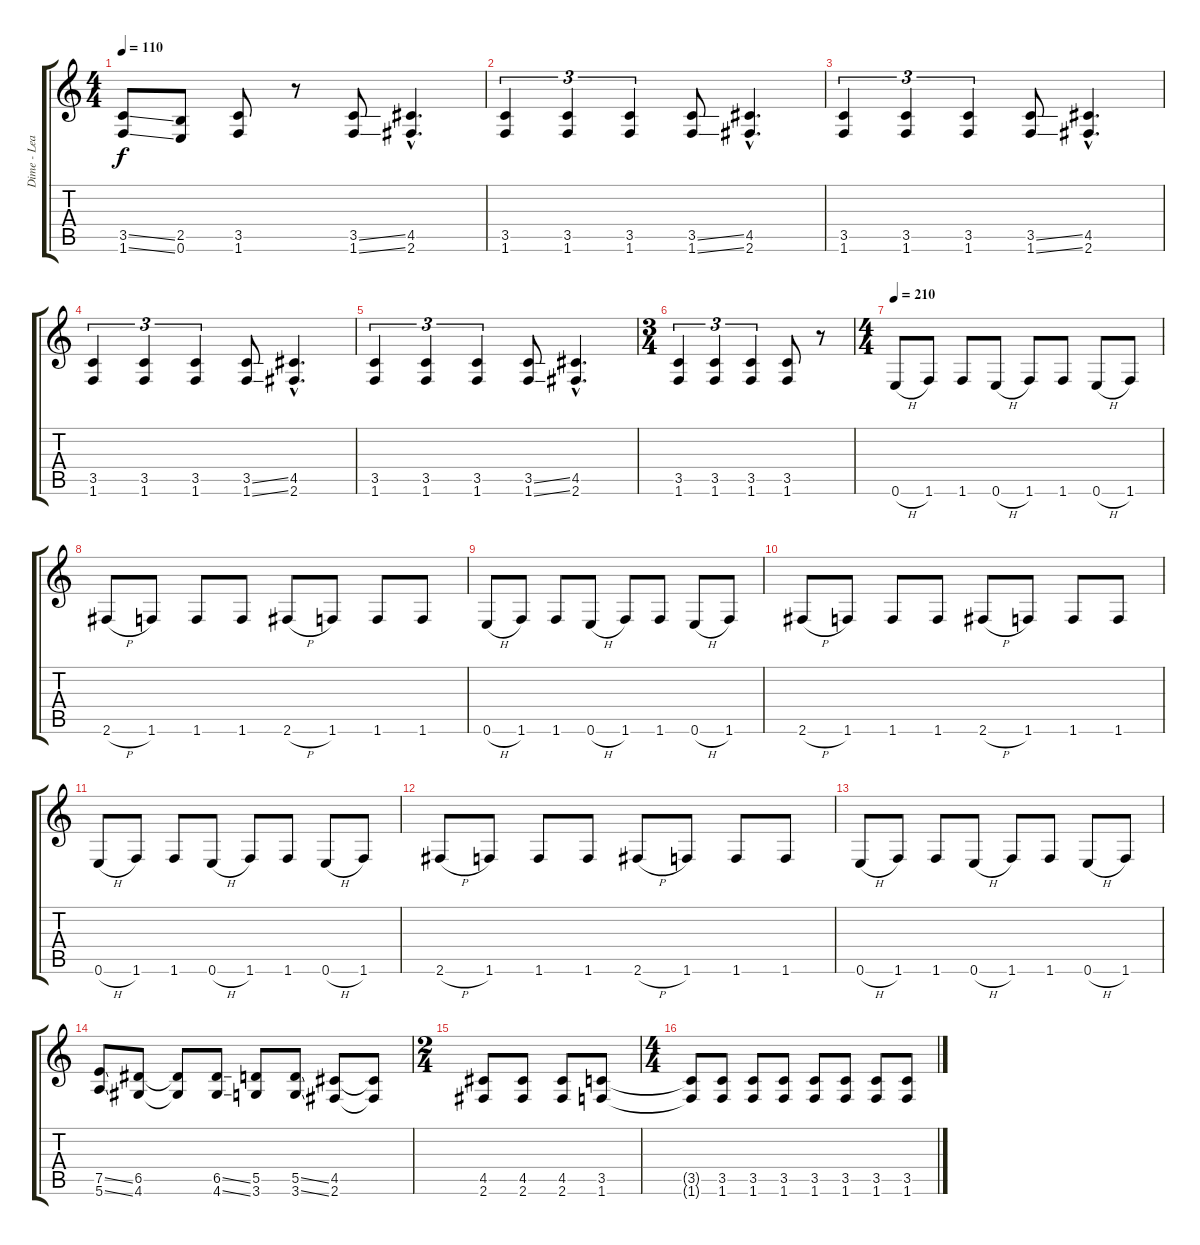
\track ("Dime - Lead" "Dime - Lea") {instrument overdrivenguitar}
\staff {score tabs}
\tuning (E4 B3 G3 D3 A2 E2) {hide}
\ts (4 4)
\tempo 110
\clef g2
\ks c
(3.5{ss} 1.6{ss}).8{dy f} (2.5 0.6).8 (3.5 1.6).8 r.8 (3.5{ss} 1.6{ss}).8 (4.5{hac} 2.6{hac}).4{d} |
(3.5 1.6).4{tu (3 2)} (3.5 1.6).4{tu (3 2)} (3.5 1.6).4{tu (3 2)} (3.5{ss} 1.6{ss}).8 (4.5{hac} 2.6{hac}).4{d} |
(3.5 1.6).4{tu (3 2)} (3.5 1.6).4{tu (3 2)} (3.5 1.6).4{tu (3 2)} (3.5{ss} 1.6{ss}).8 (4.5{hac} 2.6{hac}).4{d} |
(3.5 1.6).4{tu (3 2)} (3.5 1.6).4{tu (3 2)} (3.5 1.6).4{tu (3 2)} (3.5{ss} 1.6{ss}).8 (4.5{hac} 2.6{hac}).4{d} |
(3.5 1.6).4{tu (3 2)} (3.5 1.6).4{tu (3 2)} (3.5 1.6).4{tu (3 2)} (3.5{ss} 1.6{ss}).8 (4.5{hac} 2.6{hac}).4{d} |
\ts (3 4)
(3.5 1.6).4{tu (3 2)} (3.5 1.6).4{tu (3 2)} (3.5 1.6).4{tu (3 2)} (3.5 1.6).8 r.8 |
\ts (4 4)
\tempo 210
0.6{h}.8 1.6.8 1.6.8 0.6{h}.8 1.6.8 1.6.8 0.6{h}.8 1.6.8 |
2.6{h}.8 1.6.8 1.6.8 1.6.8 2.6{h}.8 1.6.8 1.6.8 1.6.8 |
0.6{h}.8 1.6.8 1.6.8 0.6{h}.8 1.6.8 1.6.8 0.6{h}.8 1.6.8 |
2.6{h}.8 1.6.8 1.6.8 1.6.8 2.6{h}.8 1.6.8 1.6.8 1.6.8 |
0.6{h}.8 1.6.8 1.6.8 0.6{h}.8 1.6.8 1.6.8 0.6{h}.8 1.6.8 |
2.6{h}.8 1.6.8 1.6.8 1.6.8 2.6{h}.8 1.6.8 1.6.8 1.6.8 |
0.6{h}.8 1.6.8 1.6.8 0.6{h}.8 1.6.8 1.6.8 0.6{h}.8 1.6.8 |
(7.5{ss} 5.6{ss}).8 (6.5 4.6).8 (6.5{t} 4.6{t}).8 (6.5{ss} 4.6{ss}).8 (5.5 3.6).8 (5.5{ss} 3.6{ss}).8 (4.5 2.6).8 (4.5{t} 2.6{t}).8 |
\ts (2 4)
(4.5 2.6).8 (4.5 2.6).8 (4.5 2.6).8 (3.5 1.6).8 |
\ts (4 4)
(3.5{t} 1.6{t}).8 (3.5 1.6).8 (3.5 1.6).8 (3.5 1.6).8 (3.5 1.6).8 (3.5 1.6).8 (3.5 1.6).8 (3.5 1.6).8
